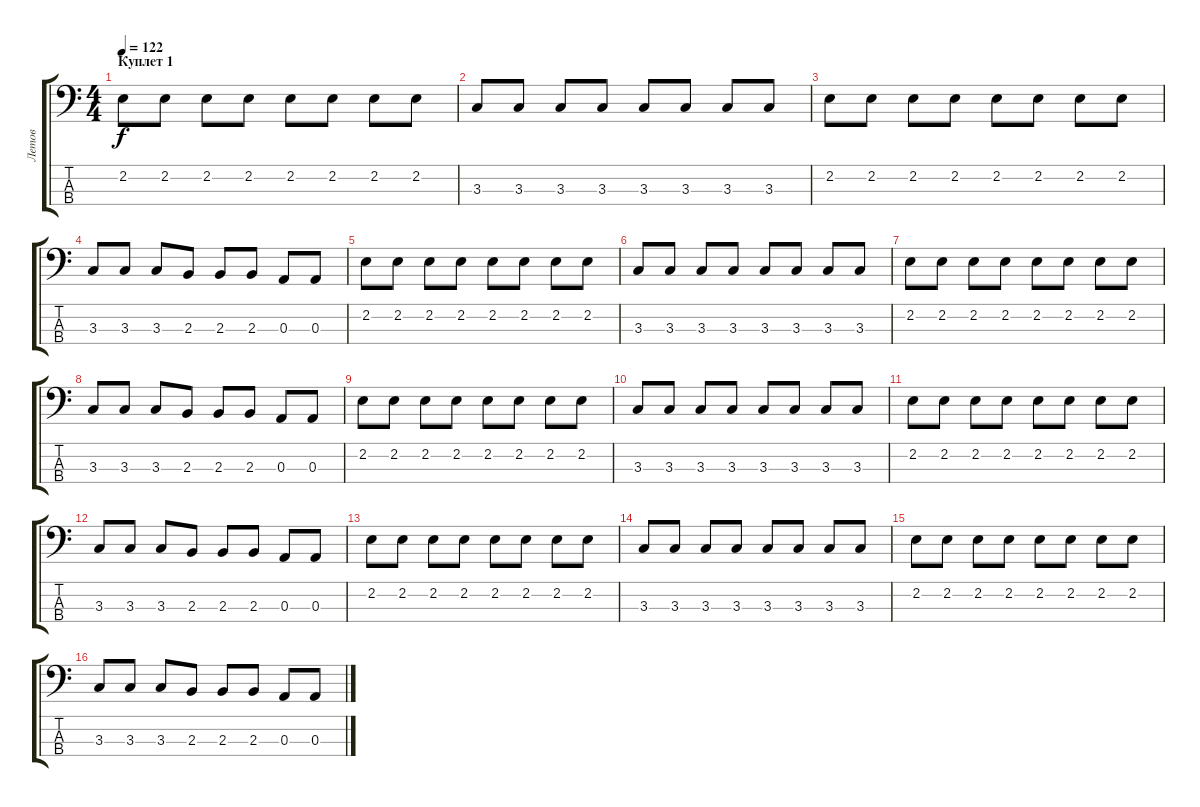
\track ("Летов" "Летов") {instrument electricbasspick}
\staff {score tabs}
\tuning (G2 D2 A1 E1) {hide}
\ts (4 4)
\section ("" "Куплет 1")
\tempo 122
\clef f4
\ks c
2.2.8{dy f} 2.2.8 2.2.8 2.2.8 2.2.8 2.2.8 2.2.8 2.2.8 |
3.3.8 3.3.8 3.3.8 3.3.8 3.3.8 3.3.8 3.3.8 3.3.8 |
2.2.8 2.2.8 2.2.8 2.2.8 2.2.8 2.2.8 2.2.8 2.2.8 |
3.3.8 3.3.8 3.3.8 2.3.8 2.3.8 2.3.8 0.3.8 0.3.8 |
2.2.8 2.2.8 2.2.8 2.2.8 2.2.8 2.2.8 2.2.8 2.2.8 |
3.3.8 3.3.8 3.3.8 3.3.8 3.3.8 3.3.8 3.3.8 3.3.8 |
2.2.8 2.2.8 2.2.8 2.2.8 2.2.8 2.2.8 2.2.8 2.2.8 |
3.3.8 3.3.8 3.3.8 2.3.8 2.3.8 2.3.8 0.3.8 0.3.8 |
2.2.8 2.2.8 2.2.8 2.2.8 2.2.8 2.2.8 2.2.8 2.2.8 |
3.3.8 3.3.8 3.3.8 3.3.8 3.3.8 3.3.8 3.3.8 3.3.8 |
2.2.8 2.2.8 2.2.8 2.2.8 2.2.8 2.2.8 2.2.8 2.2.8 |
3.3.8 3.3.8 3.3.8 2.3.8 2.3.8 2.3.8 0.3.8 0.3.8 |
2.2.8 2.2.8 2.2.8 2.2.8 2.2.8 2.2.8 2.2.8 2.2.8 |
3.3.8 3.3.8 3.3.8 3.3.8 3.3.8 3.3.8 3.3.8 3.3.8 |
2.2.8 2.2.8 2.2.8 2.2.8 2.2.8 2.2.8 2.2.8 2.2.8 |
3.3.8 3.3.8 3.3.8 2.3.8 2.3.8 2.3.8 0.3.8 0.3.8
